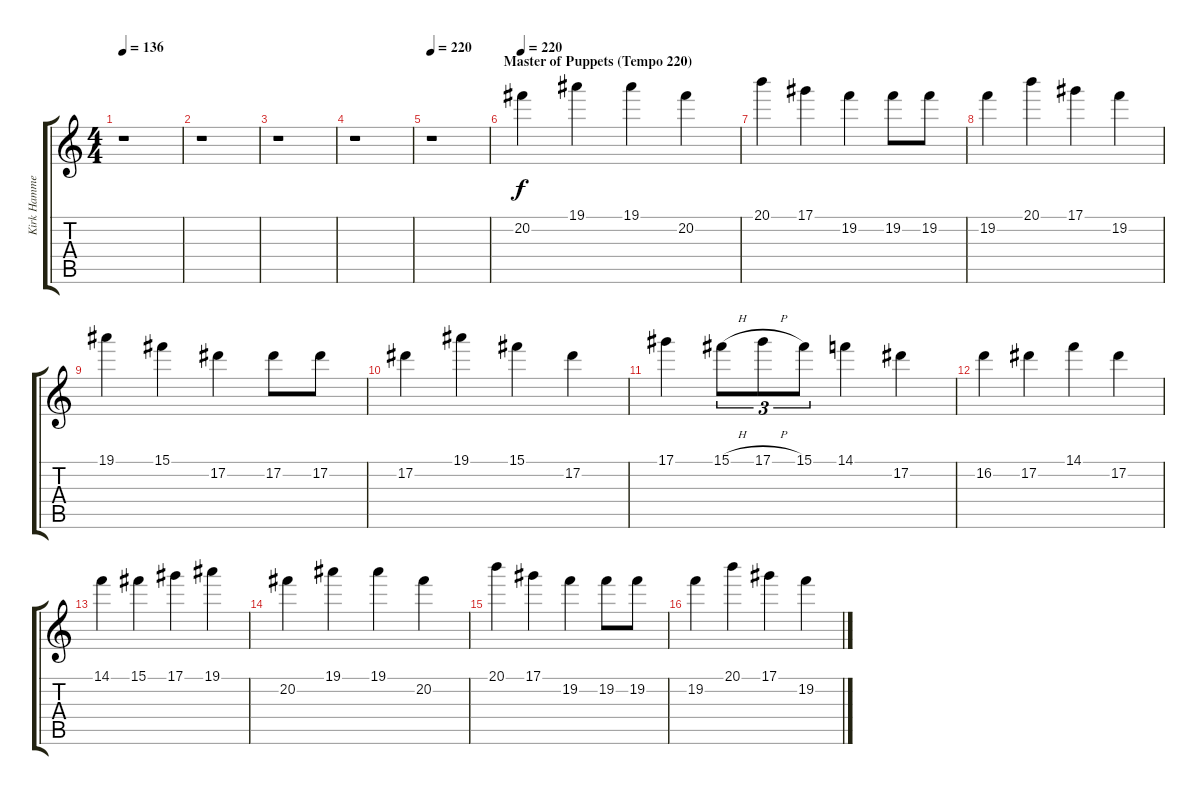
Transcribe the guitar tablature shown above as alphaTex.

\track ("Kirk Hammett (Clean Guitar)" "Kirk Hamme") {instrument electricguitarclean}
\staff {score tabs}
\tuning (Eb4 Bb3 Gb3 Db3 Ab2 Eb2) {hide}
\ts (4 4)
\tempo 136
\clef g2
\ks c
r.1{dy f} |
r.1 |
r.1 |
r.1 |
\tempo 220
r.1 |
\section ("" "Master of Puppets (Tempo 220)")
\tempo 220
20.2.4 19.1.4 19.1.4 20.2.4 |
20.1.4 17.1.4 19.2.4 19.2.8 19.2.8 |
19.2.4 20.1.4 17.1.4 19.2.4 |
19.1.4 15.1.4 17.2.4 17.2.8 17.2.8 |
17.2.4 19.1.4 15.1.4 17.2.4 |
17.1.4 15.1{h}.8{tu (3 2)} 17.1{h}.8{tu (3 2)} 15.1.8{tu (3 2)} 14.1.4 17.2.4 |
16.2.4 17.2.4 14.1.4 17.2.4 |
14.1.4 15.1.4 17.1.4 19.1.4 |
20.2.4 19.1.4 19.1.4 20.2.4 |
20.1.4 17.1.4 19.2.4 19.2.8 19.2.8 |
19.2.4 20.1.4 17.1.4 19.2.4
